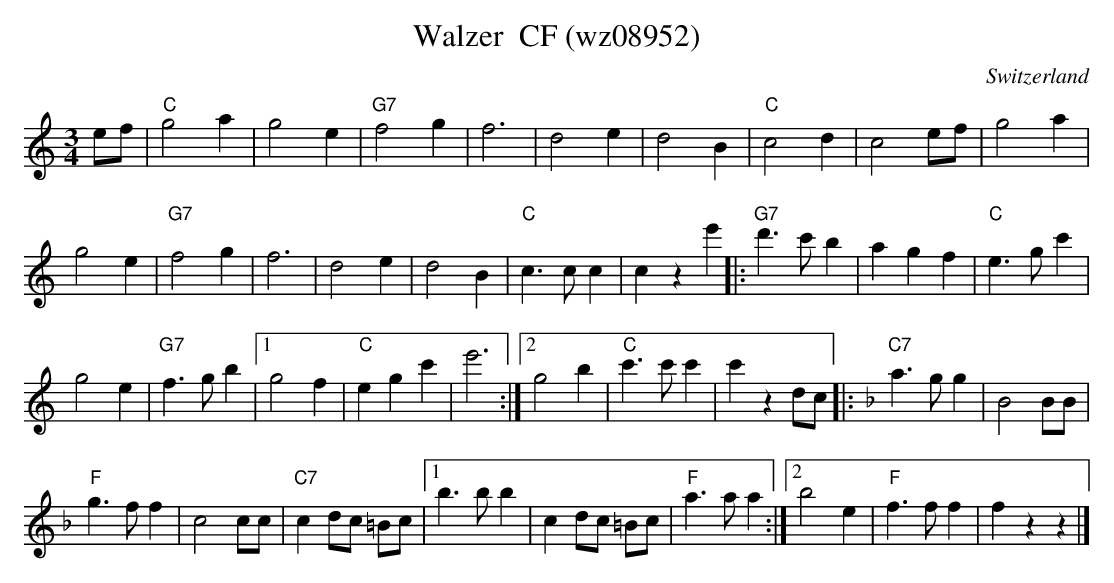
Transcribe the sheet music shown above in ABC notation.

X:1
T: Walzer  CF (wz08952)
M:3/4
L:1/4
O:Switzerland
K:C major
e/f/ | "C"g2a | g2e | "G7"f2g | f3 | d2e | d2B | "C"c2d | c2e/f/ | g2a |
g2e | "G7"f2g | f3 | d2e | d2B | "C"c>cc | cze' |: "G7"d'>c'b | agf | "C"e>gc' |
g2e | "G7"f>gb |1 g2f | "C"egc' | e'3 :|2 g2b | "C"c'>c'c' | c'zd/c/ |: [K:F] "C7"a>gg | B2B/B/ |
"F"g>ff | c2c/c/ | "C7"cd/c/ =B/c/ |1 b>bb | cd/c/ =B/c/ | "F"a>aa :|2 b2e | "F"f>ff | fzz |]
